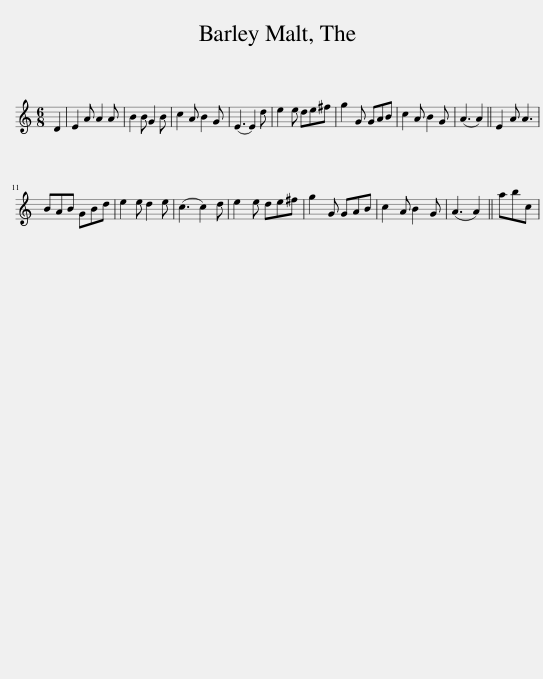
X:1
L:1/8
M:6/8
I:linebreak $
K:C
V:1 treble
V:1
 D2 | E2 A A2 A | B2 B G2 B | c2 A B2 G | (E3 E2) d | %5
 e2 e de^f | g2 G GAB | c2 A B2 G | (A3 A2) || E2 A A3 |$ %10
 BAB GBd | e2 e d2 e | (c3 c2) d | e2 e de^f | g2 G GAB | %15
 c2 A B2 G | (A3 A2) || abc | %18
